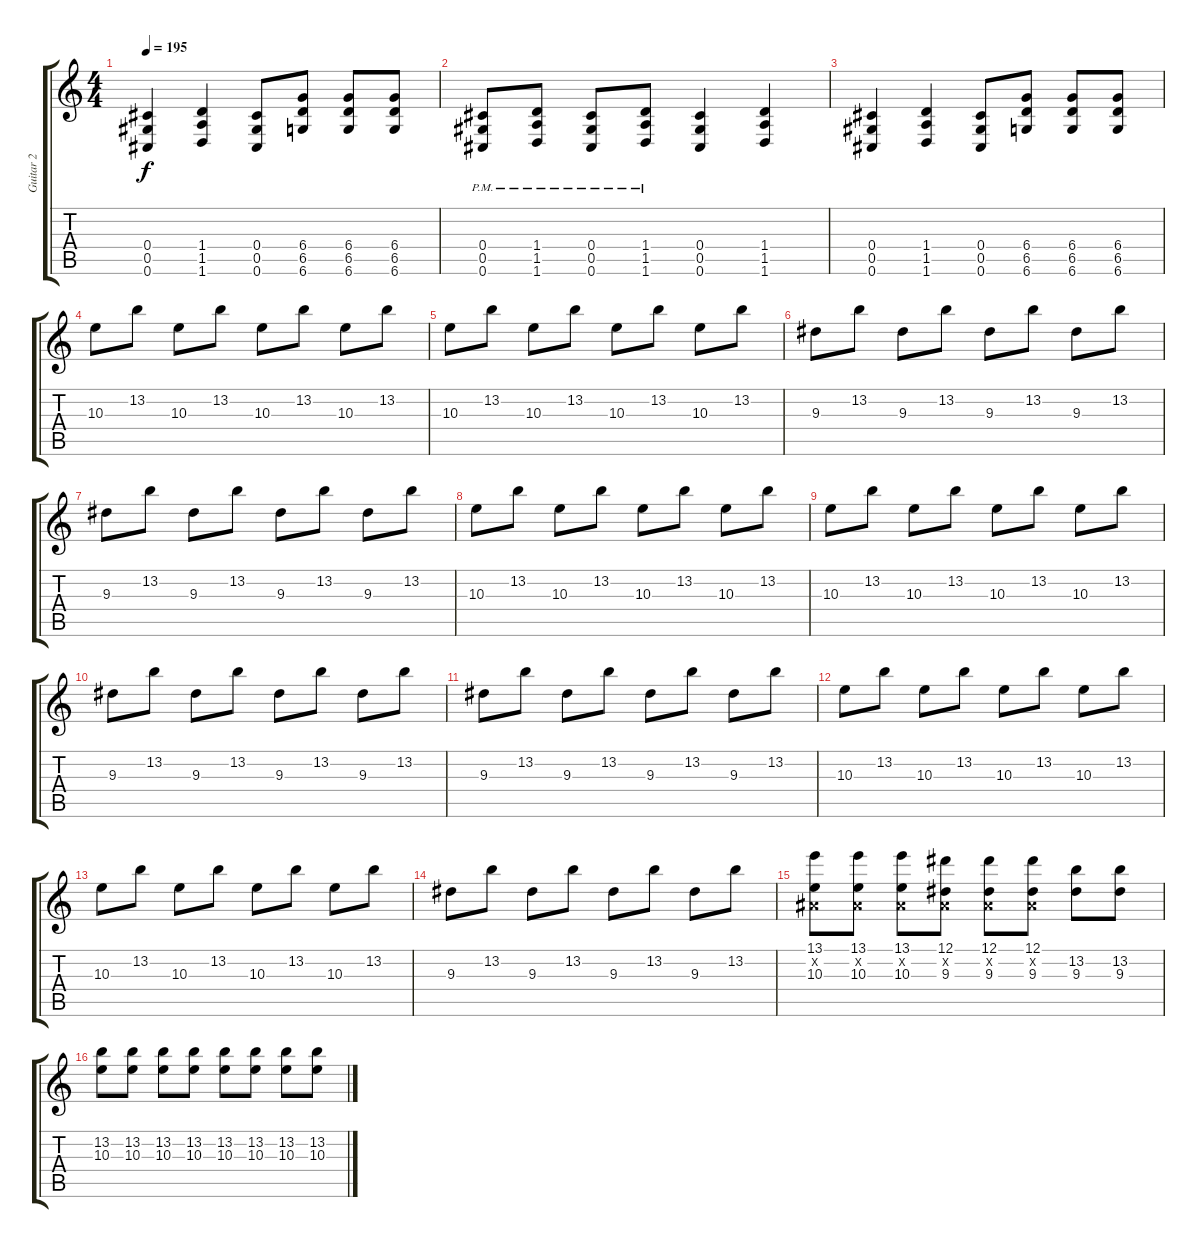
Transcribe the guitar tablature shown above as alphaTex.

\track ("Guitar 2" "Guitar 2") {instrument overdrivenguitar}
\staff {score tabs}
\tuning (Eb4 Bb3 Gb3 Db3 Ab2 Db2) {hide}
\ts (4 4)
\tempo 195
\clef g2
\ks c
(0.4 0.5 0.6).4{dy f} (1.4 1.5 1.6).4 (0.4 0.5 0.6).8 (6.4 6.5 6.6).8 (6.4 6.5 6.6).8 (6.4 6.5 6.6).8 |
(0.4 0.5 0.6{pm}).8 (1.4 1.5 1.6{pm}).8 (0.4 0.5 0.6{pm}).8 (1.4 1.5 1.6{pm}).8 (0.4 0.5 0.6).4 (1.4 1.5 1.6).4 |
(0.4 0.5 0.6).4 (1.4 1.5 1.6).4 (0.4 0.5 0.6).8 (6.4 6.5 6.6).8 (6.4 6.5 6.6).8 (6.4 6.5 6.6).8 |
10.3.8 13.2.8 10.3.8 13.2.8 10.3.8 13.2.8 10.3.8 13.2.8 |
10.3.8 13.2.8 10.3.8 13.2.8 10.3.8 13.2.8 10.3.8 13.2.8 |
9.3.8 13.2.8 9.3.8 13.2.8 9.3.8 13.2.8 9.3.8 13.2.8 |
9.3.8 13.2.8 9.3.8 13.2.8 9.3.8 13.2.8 9.3.8 13.2.8 |
10.3.8 13.2.8 10.3.8 13.2.8 10.3.8 13.2.8 10.3.8 13.2.8 |
10.3.8 13.2.8 10.3.8 13.2.8 10.3.8 13.2.8 10.3.8 13.2.8 |
9.3.8 13.2.8 9.3.8 13.2.8 9.3.8 13.2.8 9.3.8 13.2.8 |
9.3.8 13.2.8 9.3.8 13.2.8 9.3.8 13.2.8 9.3.8 13.2.8 |
10.3.8 13.2.8 10.3.8 13.2.8 10.3.8 13.2.8 10.3.8 13.2.8 |
10.3.8 13.2.8 10.3.8 13.2.8 10.3.8 13.2.8 10.3.8 13.2.8 |
9.3.8 13.2.8 9.3.8 13.2.8 9.3.8 13.2.8 9.3.8 13.2.8 |
(13.1 0.2{x} 10.3).8 (13.1 0.2{x} 10.3).8 (13.1 0.2{x} 10.3).8 (12.1 0.2{x} 9.3).8 (12.1 0.2{x} 9.3).8 (12.1 0.2{x} 9.3).8 (13.2 9.3).8 (13.2 9.3).8 |
(13.2 10.3).8 (13.2 10.3).8 (13.2 10.3).8 (13.2 10.3).8 (13.2 10.3).8 (13.2 10.3).8 (13.2 10.3).8 (13.2 10.3).8
